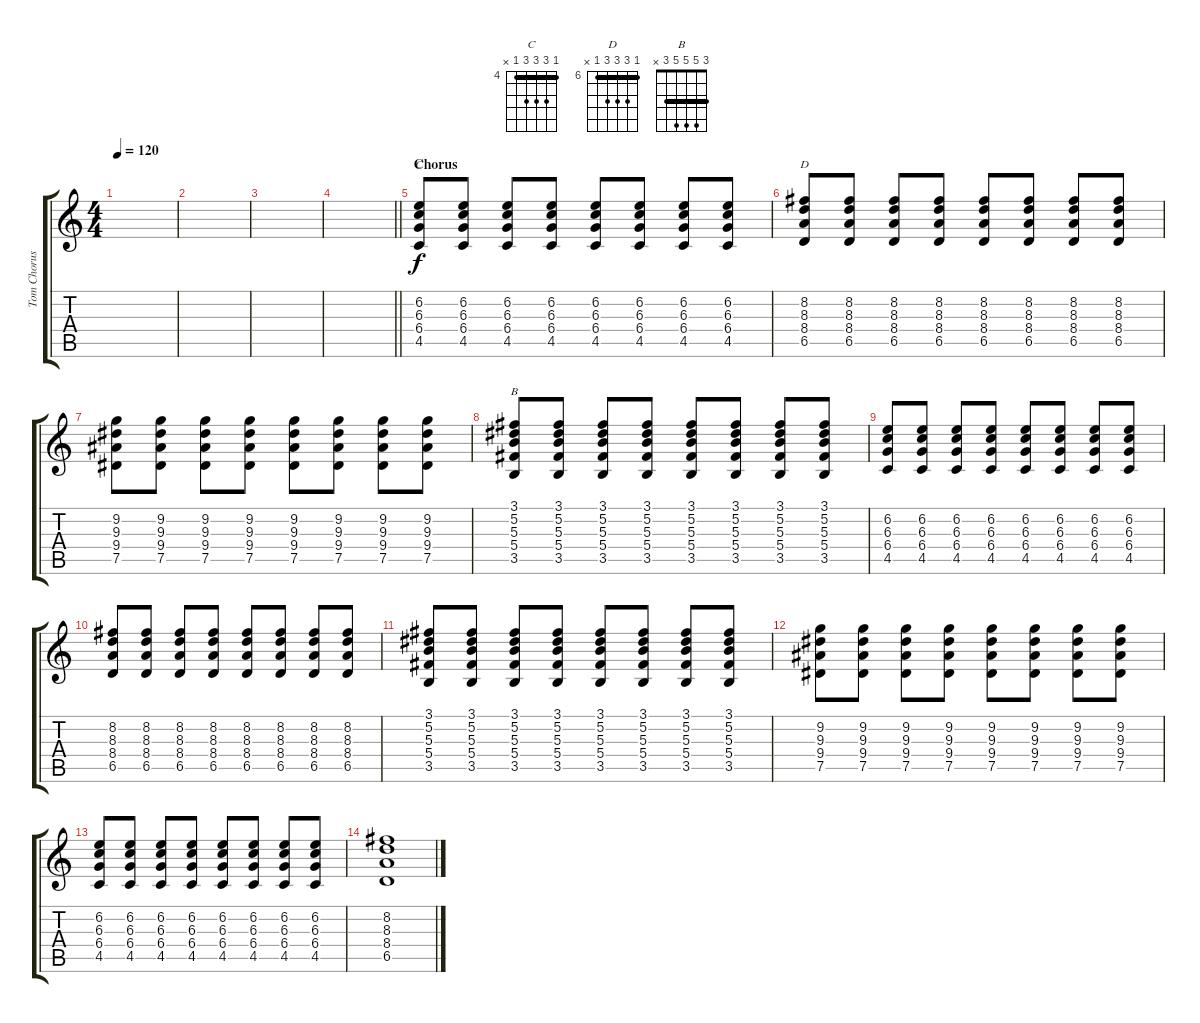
\track ("Tom Chorus" "Tom Chorus") {instrument acousticguitarsteel}
\staff {score tabs}
\tuning (Eb4 Bb3 Gb3 Db3 Ab2 Eb2) {hide}
\chord ("C" 4 6 6 6 4 x) {firstfret 4 barre 4}
\chord ("D" 6 8 8 8 6 x) {firstfret 6 barre 6}
\chord ("B" 3 5 5 5 3 x) {barre 3}
\ts (4 4)
\tempo 120
\clef g2
\ks c
|
|
|
\barLineRight lightlight
|
\section ("" "Chorus")
(6.2 6.3 6.4 4.5).8{ch "C"} (6.2 6.3 6.4 4.5).8 (6.2 6.3 6.4 4.5).8 (6.2 6.3 6.4 4.5).8 (6.2 6.3 6.4 4.5).8 (6.2 6.3 6.4 4.5).8 (6.2 6.3 6.4 4.5).8 (6.2 6.3 6.4 4.5).8 |
(8.2 8.3 8.4 6.5).8{ch "D"} (8.2 8.3 8.4 6.5).8 (8.2 8.3 8.4 6.5).8 (8.2 8.3 8.4 6.5).8 (8.2 8.3 8.4 6.5).8 (8.2 8.3 8.4 6.5).8 (8.2 8.3 8.4 6.5).8 (8.2 8.3 8.4 6.5).8 |
(9.2 9.3 9.4 7.5).8 (9.2 9.3 9.4 7.5).8 (9.2 9.3 9.4 7.5).8 (9.2 9.3 9.4 7.5).8 (9.2 9.3 9.4 7.5).8 (9.2 9.3 9.4 7.5).8 (9.2 9.3 9.4 7.5).8 (9.2 9.3 9.4 7.5).8 |
(3.1 5.2 5.3 5.4 3.5).8{ch "B"} (3.1 5.2 5.3 5.4 3.5).8 (3.1 5.2 5.3 5.4 3.5).8 (3.1 5.2 5.3 5.4 3.5).8 (3.1 5.2 5.3 5.4 3.5).8 (3.1 5.2 5.3 5.4 3.5).8 (3.1 5.2 5.3 5.4 3.5).8 (3.1 5.2 5.3 5.4 3.5).8 |
(6.2 6.3 6.4 4.5).8 (6.2 6.3 6.4 4.5).8 (6.2 6.3 6.4 4.5).8 (6.2 6.3 6.4 4.5).8 (6.2 6.3 6.4 4.5).8 (6.2 6.3 6.4 4.5).8 (6.2 6.3 6.4 4.5).8 (6.2 6.3 6.4 4.5).8 |
(8.2 8.3 8.4 6.5).8 (8.2 8.3 8.4 6.5).8 (8.2 8.3 8.4 6.5).8 (8.2 8.3 8.4 6.5).8 (8.2 8.3 8.4 6.5).8 (8.2 8.3 8.4 6.5).8 (8.2 8.3 8.4 6.5).8 (8.2 8.3 8.4 6.5).8 |
(3.1 5.2 5.3 5.4 3.5).8 (3.1 5.2 5.3 5.4 3.5).8 (3.1 5.2 5.3 5.4 3.5).8 (3.1 5.2 5.3 5.4 3.5).8 (3.1 5.2 5.3 5.4 3.5).8 (3.1 5.2 5.3 5.4 3.5).8 (3.1 5.2 5.3 5.4 3.5).8 (3.1 5.2 5.3 5.4 3.5).8 |
(9.2 9.3 9.4 7.5).8 (9.2 9.3 9.4 7.5).8 (9.2 9.3 9.4 7.5).8 (9.2 9.3 9.4 7.5).8 (9.2 9.3 9.4 7.5).8 (9.2 9.3 9.4 7.5).8 (9.2 9.3 9.4 7.5).8 (9.2 9.3 9.4 7.5).8 |
(6.2 6.3 6.4 4.5).8 (6.2 6.3 6.4 4.5).8 (6.2 6.3 6.4 4.5).8 (6.2 6.3 6.4 4.5).8 (6.2 6.3 6.4 4.5).8 (6.2 6.3 6.4 4.5).8 (6.2 6.3 6.4 4.5).8 (6.2 6.3 6.4 4.5).8 |
(8.2 8.3 8.4 6.5).1
